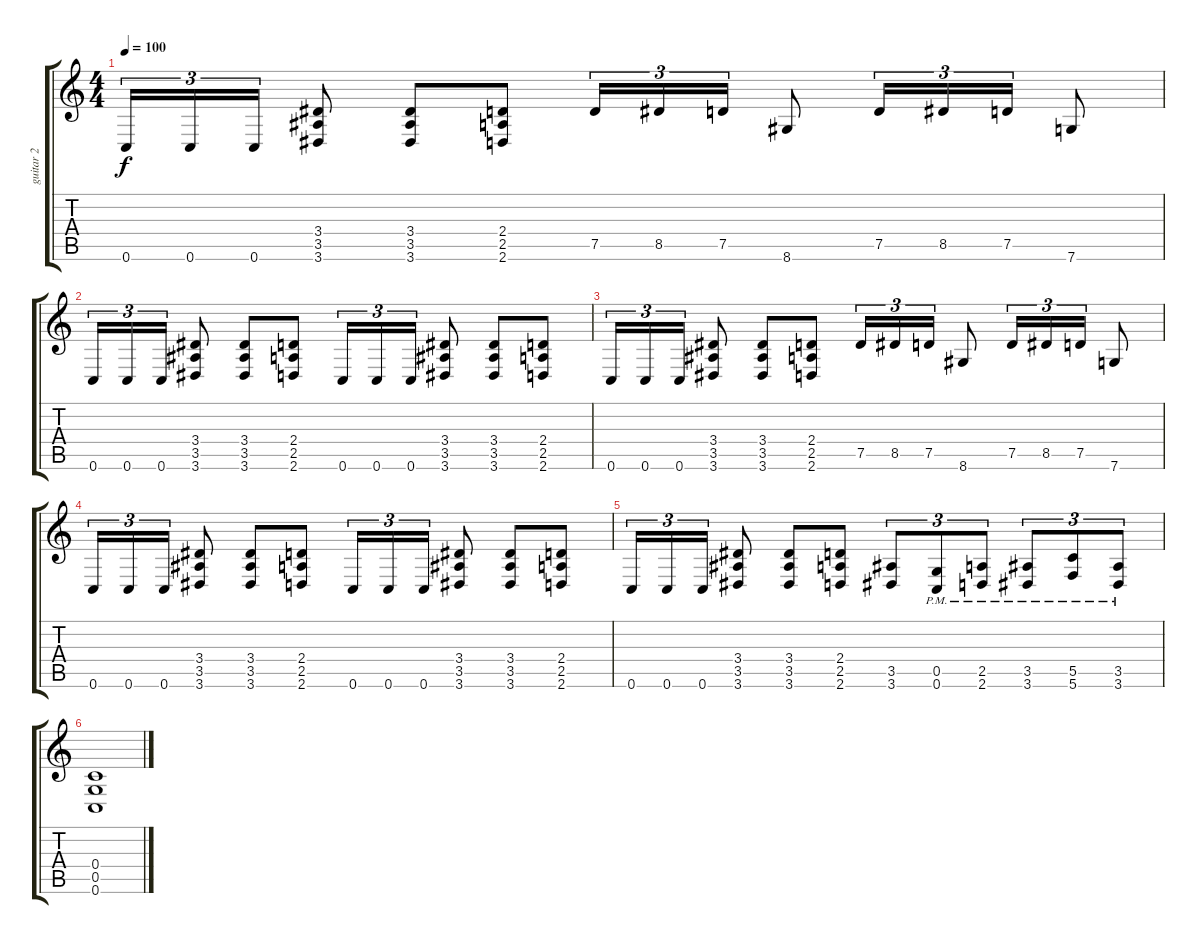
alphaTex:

\track ("guitar 2" "guitar 2") {instrument overdrivenguitar}
\staff {score tabs}
\tuning (D4 A3 F3 C3 G2 C2) {hide}
\ts (4 4)
\tempo 100
\clef g2
\ks c
0.6.16{tu (3 2) dy f} 0.6.16{tu (3 2)} 0.6.16{tu (3 2)} (3.4 3.5 3.6).8 (3.4 3.5 3.6).8 (2.4 2.5 2.6).8 7.5.16{tu (3 2)} 8.5.16{tu (3 2)} 7.5.16{tu (3 2)} 8.6.8 7.5.16{tu (3 2)} 8.5.16{tu (3 2)} 7.5.16{tu (3 2)} 7.6.8 |
0.6.16{tu (3 2)} 0.6.16{tu (3 2)} 0.6.16{tu (3 2)} (3.4 3.5 3.6).8 (3.4 3.5 3.6).8 (2.4 2.5 2.6).8 0.6.16{tu (3 2)} 0.6.16{tu (3 2)} 0.6.16{tu (3 2)} (3.4 3.5 3.6).8 (3.4 3.5 3.6).8 (2.4 2.5 2.6).8 |
0.6.16{tu (3 2)} 0.6.16{tu (3 2)} 0.6.16{tu (3 2)} (3.4 3.5 3.6).8 (3.4 3.5 3.6).8 (2.4 2.5 2.6).8 7.5.16{tu (3 2)} 8.5.16{tu (3 2)} 7.5.16{tu (3 2)} 8.6.8 7.5.16{tu (3 2)} 8.5.16{tu (3 2)} 7.5.16{tu (3 2)} 7.6.8 |
0.6.16{tu (3 2)} 0.6.16{tu (3 2)} 0.6.16{tu (3 2)} (3.4 3.5 3.6).8 (3.4 3.5 3.6).8 (2.4 2.5 2.6).8 0.6.16{tu (3 2)} 0.6.16{tu (3 2)} 0.6.16{tu (3 2)} (3.4 3.5 3.6).8 (3.4 3.5 3.6).8 (2.4 2.5 2.6).8 |
0.6.16{tu (3 2)} 0.6.16{tu (3 2)} 0.6.16{tu (3 2)} (3.4 3.5 3.6).8 (3.4 3.5 3.6).8 (2.4 2.5 2.6).8 (3.5 3.6).8{tu (3 2)} (0.5{pm} 0.6{pm}).8{tu (3 2)} (2.5{pm} 2.6{pm}).8{tu (3 2)} (3.5{pm} 3.6{pm}).8{tu (3 2)} (5.5{pm} 5.6{pm}).8{tu (3 2)} (3.5{pm} 3.6{pm}).8{tu (3 2)} |
(0.4 0.5 0.6).1
